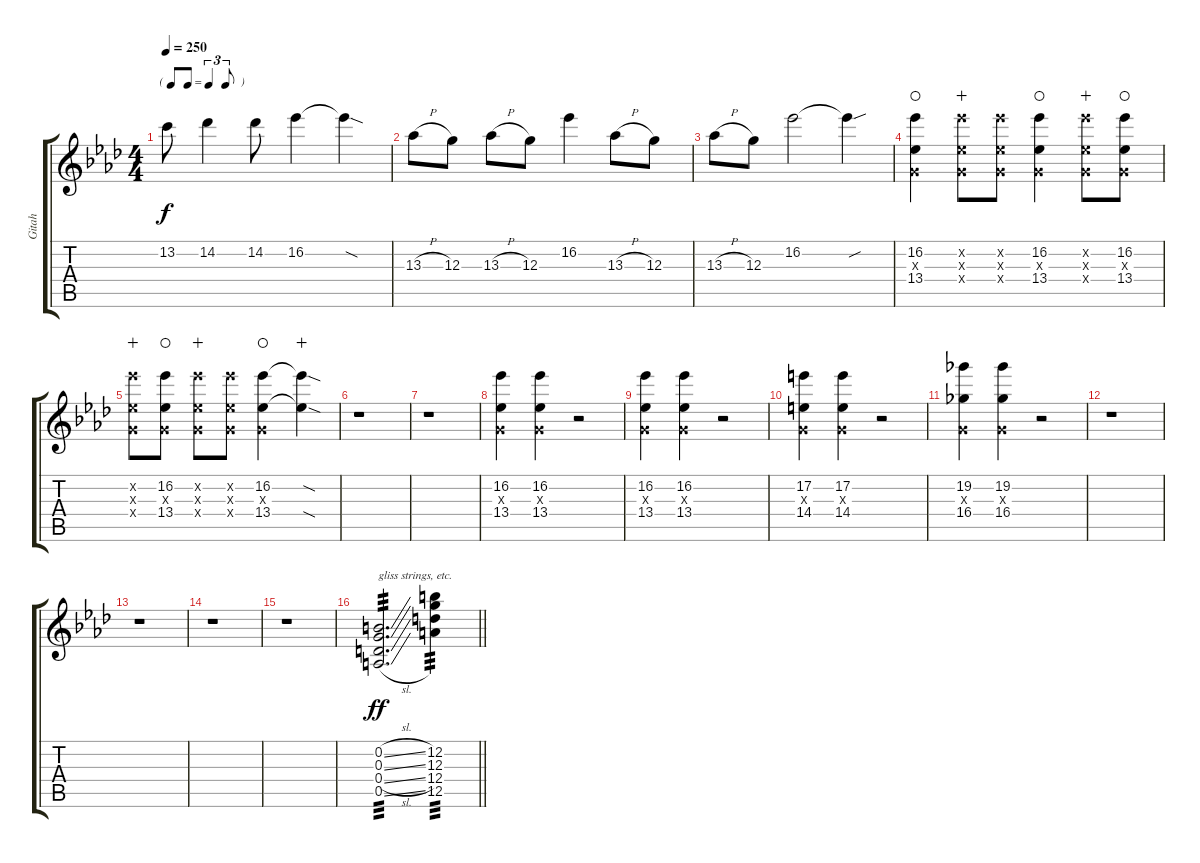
\track ("Gitah" "Gitah") {instrument overdrivenguitar}
\staff {score tabs}
\tuning (E4 B3 G3 D3 A2 E2) {hide}
\ts (4 4)
\tf triplet8th
\tempo 250
\clef g2
\ks ab
13.2.8{dy f} 14.2.4 14.2.8 16.2.4 16.2{sod t}.4 |
13.3{h}.8{balance 12} 12.3.8 13.3{h}.8 12.3.8 16.2.4 13.3{h}.8 12.3.8 |
13.3{h}.8 12.3.8 16.2.2 16.2{sou t}.4 |
(16.2 0.3{x} 13.4).4{waho} (16.2{x} 0.3{x} 13.4{x}).8{wahc} (16.2{x} 0.3{x} 13.4{x}).8 (16.2 0.3{x} 13.4).4{waho} (16.2{x} 0.3{x} 13.4{x}).8{wahc} (16.2 0.3{x} 13.4).8{waho} |
(16.2{x} 0.3{x} 13.4{x}).8{wahc} (16.2 0.3{x} 13.4).8{waho} (16.2{x} 0.3{x} 13.4{x}).8{wahc} (16.2{x} 0.3{x} 13.4{x}).8 (16.2 0.3{x} 13.4).4{waho} (16.2{sod t} 13.4{sod t}).4{wahc} |
r.1 |
r.1 |
(16.2 0.3{x} 13.4).4{balance 8} (16.2 0.3{x} 13.4).4 r.2 |
(16.2 0.3{x} 13.4).4 (16.2 0.3{x} 13.4).4 r.2 |
(17.2 0.3{x} 14.4).4 (17.2 0.3{x} 14.4).4 r.2 |
(19.2 0.3{x} 16.4).4 (19.2 0.3{x} 16.4).4 r.2 |
r.1 |
r.1 |
r.1 |
r.1 |
\barLineRight lightlight
(0.2{sl} 0.3{sl} 0.4{sl} 0.5{sl}).2{d txt "gliss strings, etc." tp 3 dy ff} (12.2 12.3 12.4 12.5).4{tp 3}
